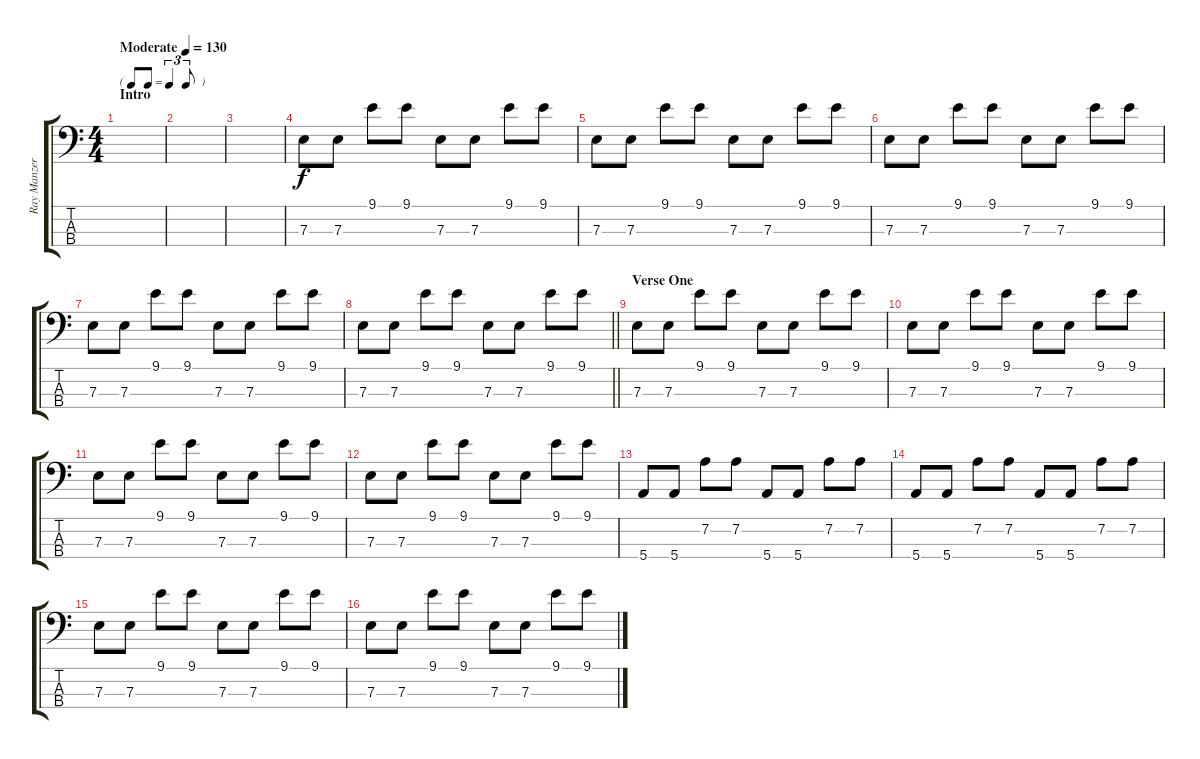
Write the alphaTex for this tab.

\track ("Ray Manzerek" "Ray Manzer") {instrument electricbassfinger}
\staff {score tabs}
\tuning (G2 D2 A1 E1) {hide}
\ts (4 4)
\tf triplet8th
\section ("" "Intro")
\tempo (130 "Moderate")
\clef f4
\ks c
|
|
|
7.3.8 7.3.8 9.1.8 9.1.8 7.3.8 7.3.8 9.1.8 9.1.8 |
7.3.8 7.3.8 9.1.8 9.1.8 7.3.8 7.3.8 9.1.8 9.1.8 |
7.3.8 7.3.8 9.1.8 9.1.8 7.3.8 7.3.8 9.1.8 9.1.8 |
7.3.8 7.3.8 9.1.8 9.1.8 7.3.8 7.3.8 9.1.8 9.1.8 |
\barLineRight lightlight
7.3.8 7.3.8 9.1.8 9.1.8 7.3.8 7.3.8 9.1.8 9.1.8 |
\section ("" "Verse One")
7.3.8 7.3.8 9.1.8 9.1.8 7.3.8 7.3.8 9.1.8 9.1.8 |
7.3.8 7.3.8 9.1.8 9.1.8 7.3.8 7.3.8 9.1.8 9.1.8 |
7.3.8 7.3.8 9.1.8 9.1.8 7.3.8 7.3.8 9.1.8 9.1.8 |
7.3.8 7.3.8 9.1.8 9.1.8 7.3.8 7.3.8 9.1.8 9.1.8 |
5.4.8 5.4.8 7.2.8 7.2.8 5.4.8 5.4.8 7.2.8 7.2.8 |
5.4.8 5.4.8 7.2.8 7.2.8 5.4.8 5.4.8 7.2.8 7.2.8 |
7.3.8 7.3.8 9.1.8 9.1.8 7.3.8 7.3.8 9.1.8 9.1.8 |
7.3.8 7.3.8 9.1.8 9.1.8 7.3.8 7.3.8 9.1.8 9.1.8
